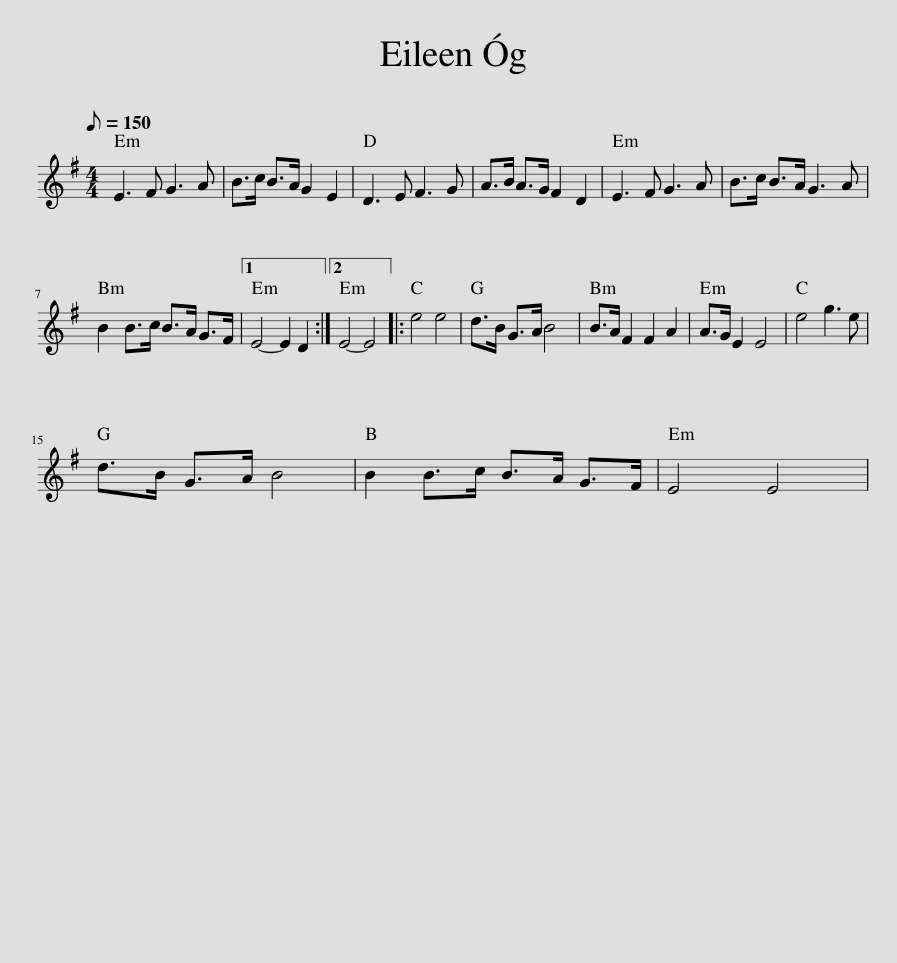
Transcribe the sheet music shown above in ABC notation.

X:1
L:1/8
Q:1/8=150
M:4/4
I:linebreak $
K:Emin
V:1 treble
V:1
 E3 F G3 A | B>c B>A G2 E2 | D3 E F3 G | A>B A>G F2 D2 | E3 F G3 A | %5
 B>c B>A G3 A |$ B2 B>c B>A G>F |1 E4- E2 D2 :|2 E4- E4 |: e4 e4 | %10
 d>B G>A B4 | B>A F2 F2 A2 | A>G E2 E4 | e4 g3 e |$ d>B G>A B4 | %15
 B2 B>c B>A G>F | E4 E4 | %17
